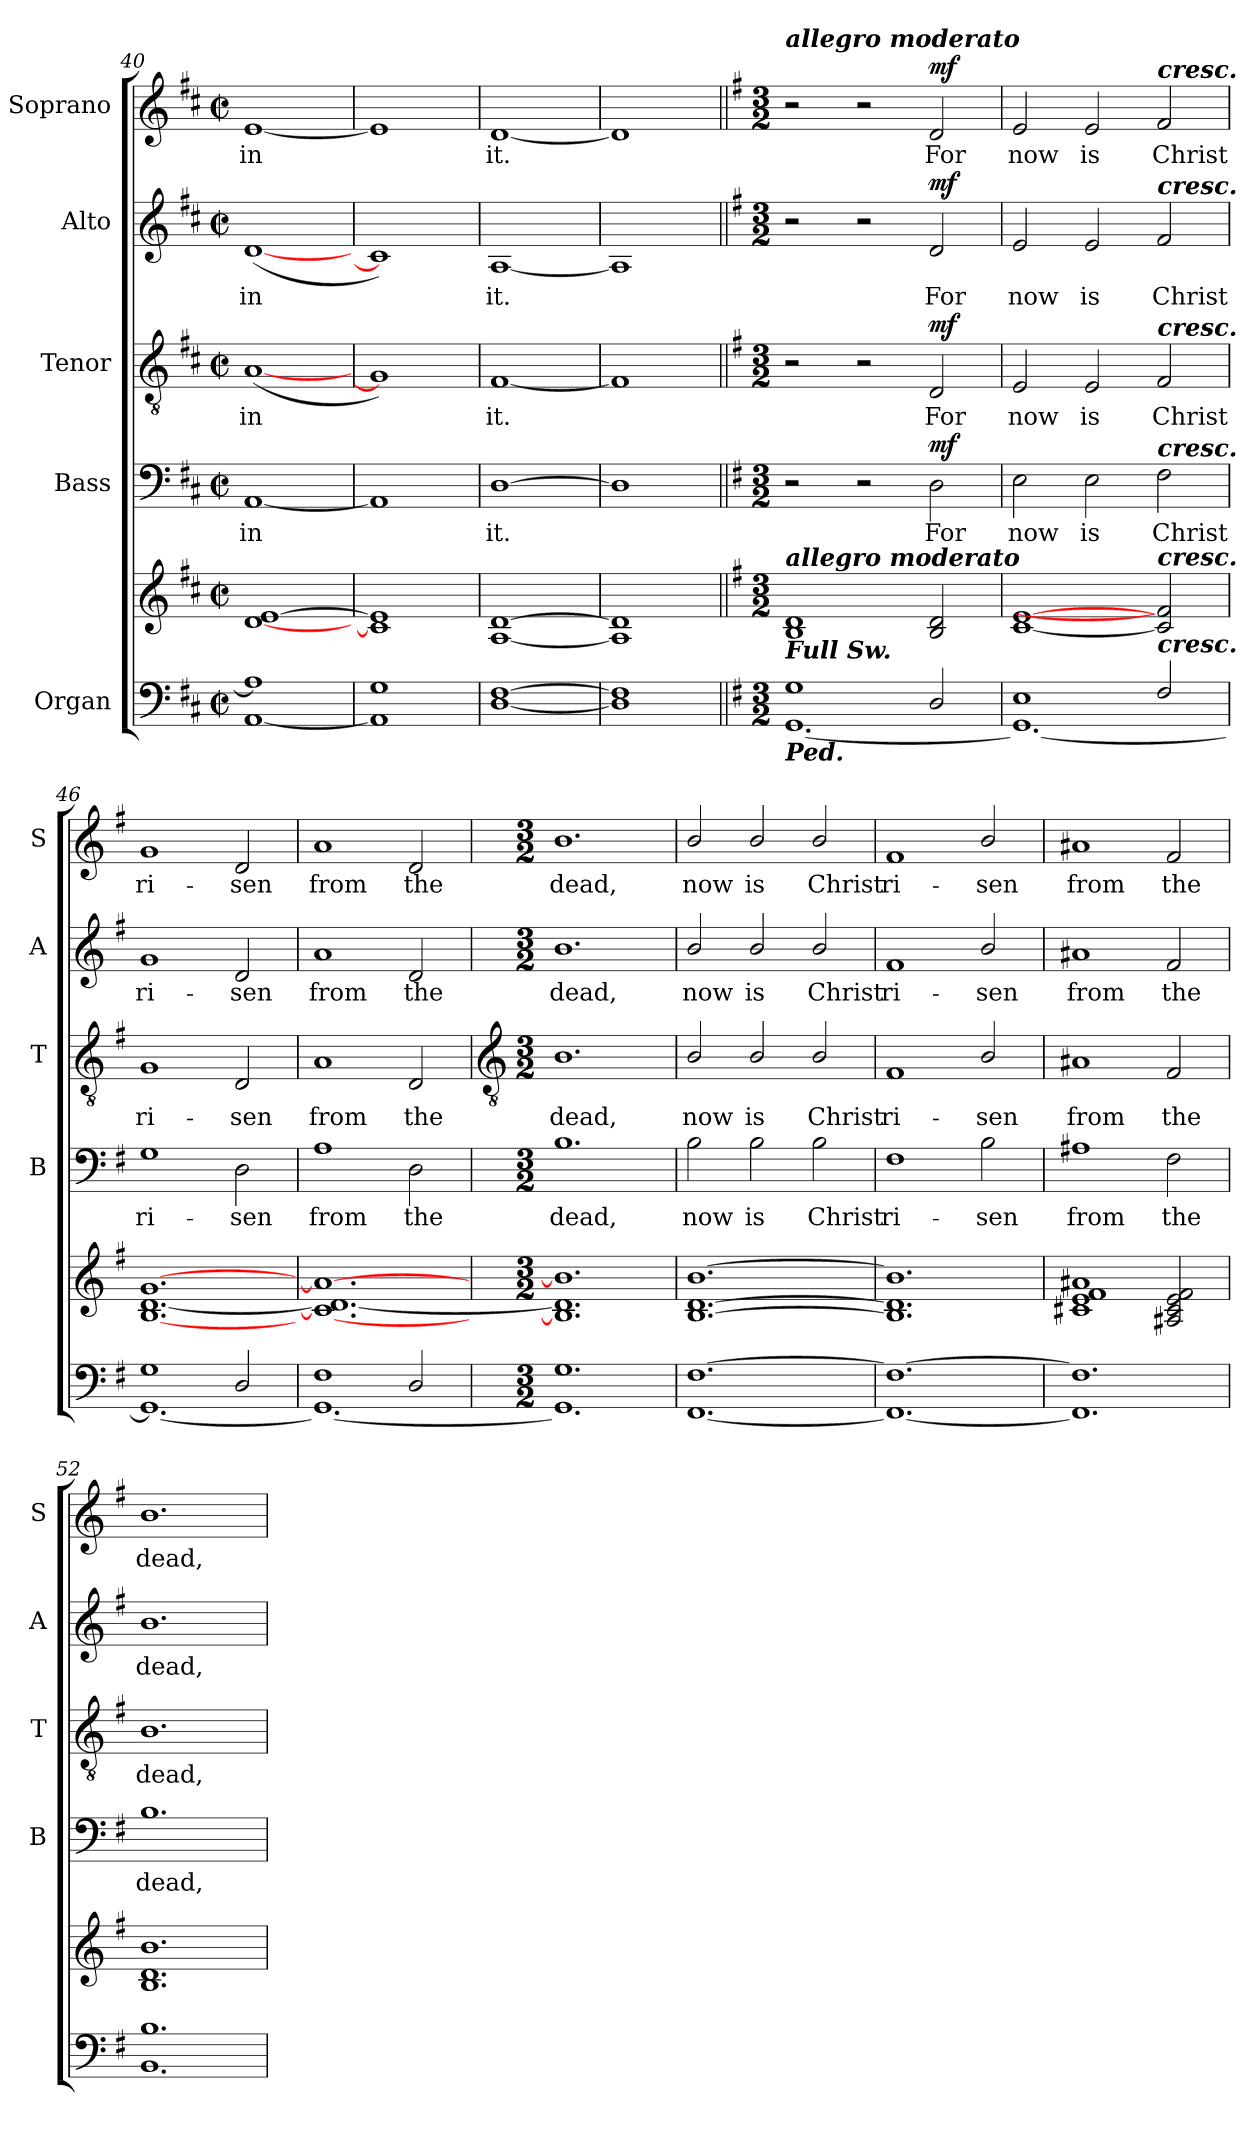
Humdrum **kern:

**kern	**kern	**kern	**text	**dynam	**kern	**text	**dynam	**kern	**text	**dynam	**kern	**text	**dynam
*part5	*part5	*part4	*part4	*part4	*part3	*part3	*part3	*part2	*part2	*part2	*part1	*part1	*part1
*staff6	*staff5	*staff4	*staff4	*staff4	*staff3	*staff3	*staff3	*staff2	*staff2	*staff2	*staff1	*staff1	*staff1
*I"Organ	*	*I"Bass	*	*	*I"Tenor	*	*	*I"Alto	*	*	*I"Soprano	*	*
*	*	*I'B	*	*	*I'T	*	*	*I'A	*	*	*I'S	*	*
*clefF4	*clefG2	*clefF4	*	*	*clefGv2	*	*	*clefG2	*	*	*clefG2	*	*
*k[f#c#]	*k[f#c#]	*k[f#c#]	*	*	*k[f#c#]	*	*	*k[f#c#]	*	*	*k[f#c#]	*	*
*D:	*D:	*D:	*	*	*D:	*	*	*D:	*	*	*D:	*	*
*M2/2	*M2/2	*M2/2	*	*	*M2/2	*	*	*M2/2	*	*	*M2/2	*	*
*met(c|)	*met(c|)	*met(c|)	*	*	*met(c|)	*	*	*met(c|)	*	*	*met(c|)	*	*
=40	=40	=40	=40	=40	=40	=40	=40	=40	=40	=40	=40	=40	=40
*^	*	*	*	*	*	*	*	*	*	*	*	*	*
!	!	!	!	!LO:LY:b	!	!	!LO:LY:b	!	!	!LO:LY:b	!	!	!LO:LY:b	!
1A/]	[1AA\	[1d [1e	[1AA	in	.	(<[1A	in	.	(<[1d	in	.	[1e	in	.
=41	=41	=41	=41	=41	=41	=41	=41	=41	=41	=41	=41	=41	=41	=41
1G/	1AA\]	1c#] 1e]	1AA]	.	.	1G])	.	.	1c#])	.	.	1e]	.	.
=42	=42	=42	=42	=42	=42	=42	=42	=42	=42	=42	=42	=42	=42	=42
!	!	!	!	!LO:LY:b	!	!	!LO:LY:b	!	!	!LO:LY:b	!	!	!LO:LY:b	!
[1F#/	[1D\	[1A [1d	[1D	it.	.	[1F#	it.	.	[1A	it.	.	[1d	it.	.
=43	=43	=43	=43	=43	=43	=43	=43	=43	=43	=43	=43	=43	=43	=43
1F#/]	1D\]	1A] 1d]	1D]	.	.	1F#]	.	.	1A]	.	.	1d]	.	.
=44||	=44||	=44||	=44||	=44||	=44||	=44||	=44||	=44||	=44||	=44||	=44||	=44||	=44||	=44||
*k[f#]	*	*k[f#]	*k[f#]	*	*	*k[f#]	*	*	*k[f#]	*	*	*k[f#]	*	*
*G:	*	*G:	*G:	*	*	*G:	*	*	*G:	*	*	*G:	*	*
*M3/2	*	*M3/2	*M3/2	*	*	*M3/2	*	*	*M3/2	*	*	*M3/2	*	*
!	!	!	!	!	!	!	!	!	!	!	!	!LO:TX:a:Bi:t=allegro moderato	!	!
!	!	!LO:TX:b:Bi:t=Full Sw.	!	!	!	!	!	!	!	!	!	!	!	!
!	!	!LO:TX:a:Bi:t=allegro moderato	!	!	!	!	!	!	!	!	!	!	!	!
!LO:TX:b:Bi:t=Ped.	!	!	!	!	!	!	!	!	!	!	!	!	!	!
1G/	[1.GG\	1B 1d	2r	.	.	2r	.	.	2r	.	.	2r	.	.
.	.	.	2r	.	.	2r	.	.	2r	.	.	2r	.	.
!	!	!	!	!LO:LY:b	!LO:DY:b	!	!LO:LY:b	!LO:DY:b	!	!LO:LY:b	!LO:DY:b	!	!LO:LY:b	!LO:DY:b
2D/	.	2B 2d	2D	For	mf	2D	For	mf	2d	For	mf	2d	For	mf
=45	=45	=45	=45	=45	=45	=45	=45	=45	=45	=45	=45	=45	=45	=45
!	!	!	!	!LO:LY:b	!	!	!LO:LY:b	!	!	!LO:LY:b	!	!	!LO:LY:b	!
1E/	1.GG\_	[1c [1e	2E	now	.	2E	now	.	2e	now	.	2e	now	.
!	!	!	!	!LO:LY:b	!	!	!LO:LY:b	!	!	!LO:LY:b	!	!	!LO:LY:b	!
.	.	.	2E	is	.	2E	is	.	2e	is	.	2e	is	.
!	!	!	!	!	!	!	!	!	!	!	!	!LO:TX:a:Bi:t=cresc.	!	!
!	!	!	!	!	!	!	!	!	!LO:TX:a:Bi:t=cresc.	!	!	!	!	!
!	!	!	!	!	!	!LO:TX:a:Bi:t=cresc.	!	!	!	!	!	!	!	!
!	!	!	!LO:TX:a:Bi:t=cresc.	!	!	!	!	!	!	!	!	!	!	!
!	!	!LO:TX:a:Bi:t=cresc.	!	!	!	!	!	!	!	!	!	!	!	!
!LO:TX:a:Bi:t=cresc.	!	!	!	!	!	!	!	!	!	!	!	!	!	!
!	!	!	!	!LO:LY:b	!	!	!LO:LY:b	!	!	!LO:LY:b	!	!	!LO:LY:b	!
2F#/	.	2c] 2f#]	2F#	Christ	.	2F#	Christ	.	2f#	Christ	.	2f#	Christ	.
=46	=46	=46	=46	=46	=46	=46	=46	=46	=46	=46	=46	=46	=46	=46
!	!	!	!	!LO:LY:b	!	!	!LO:LY:b	!	!	!LO:LY:b	!	!	!LO:LY:b	!
1G/	1.GG\_	[1.B [1.d [1.g	1G	ri-	.	1G	ri-	.	1g	ri-	.	1g	ri-	.
!	!	!	!	!LO:LY:b	!	!	!LO:LY:b	!	!	!LO:LY:b	!	!	!LO:LY:b	!
2D/	.	.	2D	-sen	.	2D	-sen	.	2d	-sen	.	2d	-sen	.
=47	=47	=47	=47	=47	=47	=47	=47	=47	=47	=47	=47	=47	=47	=47
!	!	!	!	!LO:LY:b	!	!	!LO:LY:b	!	!	!LO:LY:b	!	!	!LO:LY:b	!
1F#/	1.GG\_	1.c_ 1.d_ 1.a_	1A	from	.	1A	from	.	1a	from	.	1a	from	.
!	!	!	!	!LO:LY:b	!	!	!LO:LY:b	!	!	!LO:LY:b	!	!	!LO:LY:b	!
2D/	.	.	2D	the	.	2D	the	.	2d	the	.	2d	the	.
!!LO:LB:g=z
=48	=48	=48	=48	=48	=48	=48	=48	=48	=48	=48	=48	=48	=48	=48
*	*	*	*	*	*	*clefGv2	*	*	*	*	*	*	*	*
*M3/2	*	*M3/2	*M3/2	*	*	*M3/2	*	*	*M3/2	*	*	*M3/2	*	*
*	*	*^	*	*	*	*	*	*	*	*	*	*	*	*
!	!	!	!LO:N:vis=1	!	!LO:LY:b	!	!	!LO:LY:b	!	!	!LO:LY:b	!	!	!LO:LY:b	!
1.G/	1.GG\]	1.B/] 1.d/] 1.b/]	1.ryy	1.B	dead,	.	1.B	dead,	.	1.b	dead,	.	1.b	dead,	.
=49	=49	=49	=49	=49	=49	=49	=49	=49	=49	=49	=49	=49	=49	=49	=49
!	!	!	!LO:N:vis=1	!	!LO:LY:b	!	!	!LO:LY:b	!	!	!LO:LY:b	!	!	!LO:LY:b	!
[1.F#/	[1.FF#\	[1.B/ [1.d/ [1.b/	1.ryy	2B\	now	.	2B/	now	.	2b/	now	.	2b/	now	.
!	!	!	!	!	!LO:LY:b	!	!	!LO:LY:b	!	!	!LO:LY:b	!	!	!LO:LY:b	!
.	.	.	.	2B\	is	.	2B/	is	.	2b/	is	.	2b/	is	.
!	!	!	!	!	!LO:LY:b	!	!	!LO:LY:b	!	!	!LO:LY:b	!	!	!LO:LY:b	!
.	.	.	.	2B\	Christ	.	2B/	Christ	.	2b/	Christ	.	2b/	Christ	.
=50	=50	=50	=50	=50	=50	=50	=50	=50	=50	=50	=50	=50	=50	=50	=50
!	!	!	!LO:N:vis=1	!	!LO:LY:b	!	!	!LO:LY:b	!	!	!LO:LY:b	!	!	!LO:LY:b	!
1.F#/_	1.FF#\_	1.B/] 1.d/] 1.b/]	1.ryy	1F#	ri-	.	1F#	ri-	.	1f#	ri-	.	1f#	ri-	.
!	!	!	!	!	!LO:LY:b	!	!	!LO:LY:b	!	!	!LO:LY:b	!	!	!LO:LY:b	!
.	.	.	.	2B\	-sen	.	2B/	-sen	.	2b/	-sen	.	2b/	-sen	.
=51	=51	=51	=51	=51	=51	=51	=51	=51	=51	=51	=51	=51	=51	=51	=51
!	!	!	!LO:N:vis=1	!	!LO:LY:b	!	!	!LO:LY:b	!	!	!LO:LY:b	!	!	!LO:LY:b	!
1.F#/]	1.FF#\]	1c#X/ 1e/ 1f#/ 1a#X/	1.ryy	1A#X	from	.	1A#X	from	.	1a#X	from	.	1a#X	from	.
!	!	!	!	!	!LO:LY:b	!	!	!LO:LY:b	!	!	!LO:LY:b	!	!	!LO:LY:b	!
.	.	2A#X/ 2c#/ 2e/ 2f#/	.	2F#	the	.	2F#	the	.	2f#	the	.	2f#	the	.
=52	=52	=52	=52	=52	=52	=52	=52	=52	=52	=52	=52	=52	=52	=52	=52
!	!	!	!LO:N:vis=1	!	!LO:LY:b	!	!	!LO:LY:b	!	!	!LO:LY:b	!	!	!LO:LY:b	!
1.B/	1.BB\	1.B/ 1.d/ 1.b/	1.ryy	1.B	dead,	.	1.B	dead,	.	1.b	dead,	.	1.b	dead,	.
*v	*v	*	*	*	*	*	*	*	*	*	*	*	*	*	*
*	*v	*v	*	*	*	*	*	*	*	*	*	*	*	*
=	=	=	=	=	=	=	=	=	=	=	=	=	=
*-	*-	*-	*-	*-	*-	*-	*-	*-	*-	*-	*-	*-	*-
